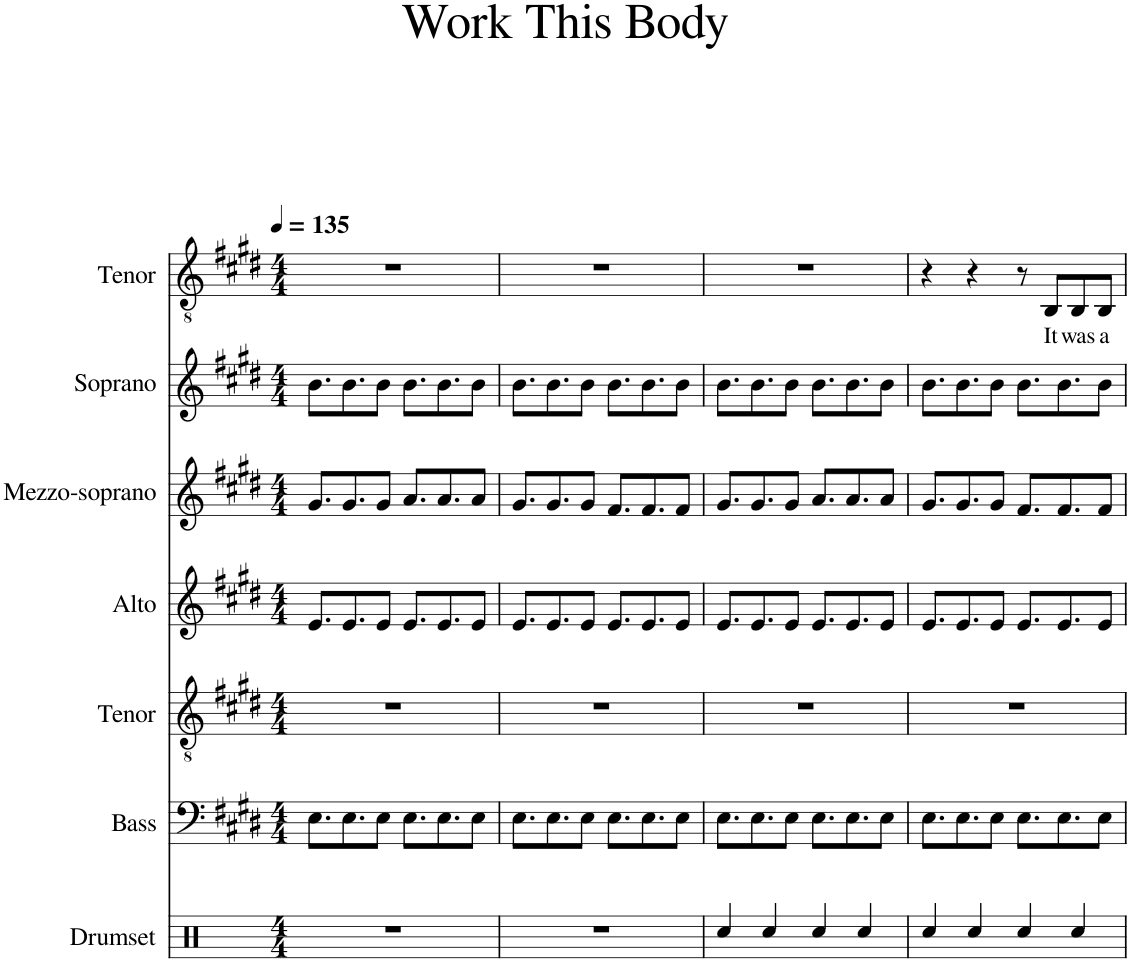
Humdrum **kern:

**kern	**kern	**kern	**kern	**kern	**kern	**kern	**text
*part7	*part6	*part5	*part4	*part3	*part2	*part1	*part1
*staff7	*staff6	*staff5	*staff4	*staff3	*staff2	*staff1	*staff1
*I"Drumset	*I"Bass	*I"Tenor	*I"Alto	*I"Mezzo-soprano	*I"Soprano	*I"Tenor	*
*I'Drs.	*I'B.	*I'T.	*I'A.	*I'Mzs.	*I'S.	*I'T.	*
*clefX	*clefF4	*clefGv2	*clefG2	*clefG2	*clefG2	*clefGv2	*
*k[]	*k[f#c#g#d#]	*k[f#c#g#d#]	*k[f#c#g#d#]	*k[f#c#g#d#]	*k[f#c#g#d#]	*k[f#c#g#d#]	*
*M4/4	*M4/4	*M4/4	*M4/4	*M4/4	*M4/4	*M4/4	*
*MM135	*MM135	*MM135	*MM135	*MM135	*MM135	*MM135	*
=1	=1	=1	=1	=1	=1	=1	=1
1r	8.E\L	1r	8.e/L	8.g#/L	8.b\L	1r	.
.	8.E\	.	8.e/	8.g#/	8.b\	.	.
.	8E\J	.	8e/J	8g#/J	8b\J	.	.
.	8.E\L	.	8.e/L	8.a/L	8.b\L	.	.
.	8.E\	.	8.e/	8.a/	8.b\	.	.
.	8E\J	.	8e/J	8a/J	8b\J	.	.
=2	=2	=2	=2	=2	=2	=2	=2
1r	8.E\L	1r	8.e/L	8.g#/L	8.b\L	1r	.
.	8.E\	.	8.e/	8.g#/	8.b\	.	.
.	8E\J	.	8e/J	8g#/J	8b\J	.	.
.	8.E\L	.	8.e/L	8.f#/L	8.b\L	.	.
.	8.E\	.	8.e/	8.f#/	8.b\	.	.
.	8E\J	.	8e/J	8f#/J	8b\J	.	.
=3	=3	=3	=3	=3	=3	=3	=3
4Rcc/	8.E\L	1r	8.e/L	8.g#/L	8.b\L	1r	.
.	8.E\	.	8.e/	8.g#/	8.b\	.	.
4Rcc/	.	.	.	.	.	.	.
.	8E\J	.	8e/J	8g#/J	8b\J	.	.
4Rcc/	8.E\L	.	8.e/L	8.a/L	8.b\L	.	.
.	8.E\	.	8.e/	8.a/	8.b\	.	.
4Rcc/	.	.	.	.	.	.	.
.	8E\J	.	8e/J	8a/J	8b\J	.	.
=4	=4	=4	=4	=4	=4	=4	=4
4Rcc/	8.E\L	1r	8.e/L	8.g#/L	8.b\L	4r	.
.	8.E\	.	8.e/	8.g#/	8.b\	.	.
4Rcc/	.	.	.	.	.	4r	.
.	8E\J	.	8e/J	8g#/J	8b\J	.	.
4Rcc/	8.E\L	.	8.e/L	8.f#/L	8.b\L	8r	.
!	!	!	!	!	!	!	!LO:LY:b
.	.	.	.	.	.	8BB/L	It
.	8.E\	.	8.e/	8.f#/	8.b\	.	.
!	!	!	!	!	!	!	!LO:LY:b
4Rcc/	.	.	.	.	.	8BB/	was
!	!	!	!	!	!	!	!LO:LY:b
.	8E\J	.	8e/J	8f#/J	8b\J	8BB/J	a
=	=	=	=	=	=	=	=
*-	*-	*-	*-	*-	*-	*-	*-
